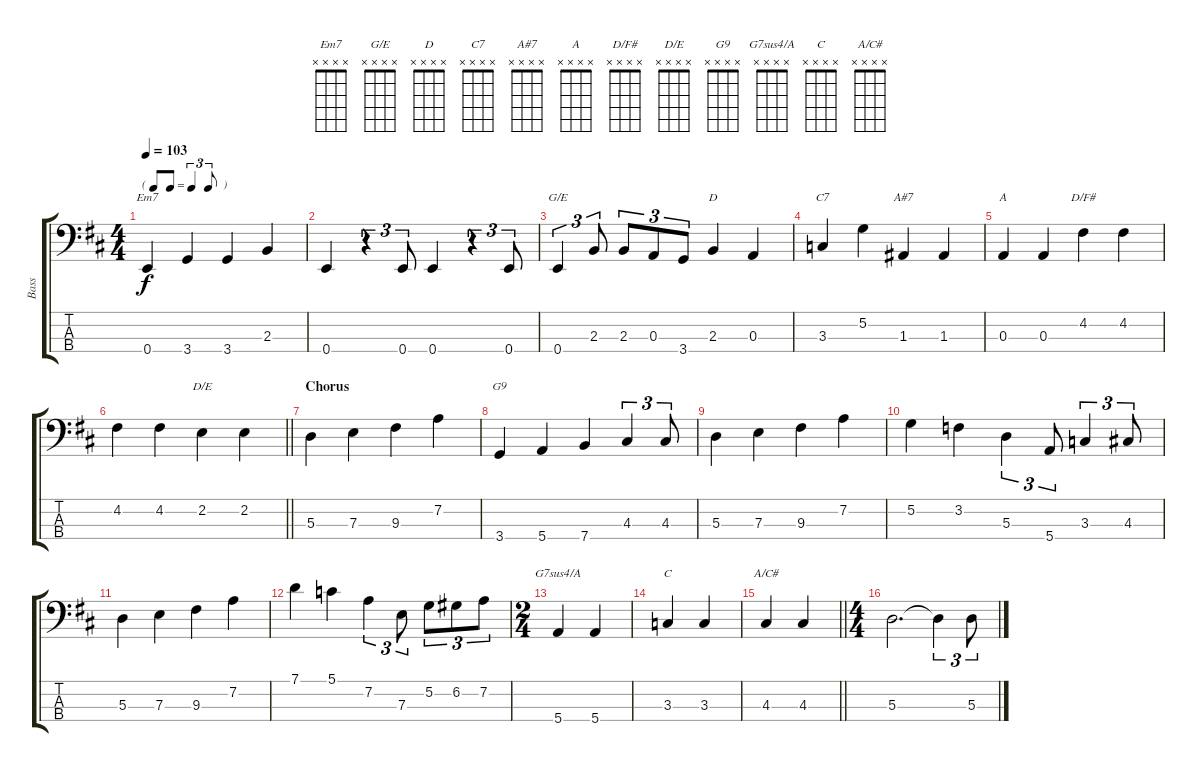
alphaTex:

\track ("Bass" "Bass") {instrument electricbassfinger}
\staff {score tabs}
\tuning (G2 D2 A1 E1) {hide}
\chord ("Em7" x x x x)
\chord ("G/E" x x x x)
\chord ("D" x x x x)
\chord ("C7" x x x x)
\chord ("A#7" x x x x)
\chord ("A" x x x x)
\chord ("D/F#" x x x x)
\chord ("D/E" x x x x)
\chord ("G9" x x x x)
\chord ("G7sus4/A" x x x x)
\chord ("C" x x x x)
\chord ("A/C#" x x x x)
\ts (4 4)
\tf triplet8th
\tempo 103
\clef f4
\ks d
0.4.4{ch "Em7" dy f} 3.4.4 3.4.4 2.3.4 |
0.4.4 r.4{tu (3 2)} 0.4.8{tu (3 2)} 0.4.4 r.4{tu (3 2)} 0.4.8{tu (3 2)} |
0.4.4{tu (3 2) ch "G/E"} 2.3.8{tu (3 2)} 2.3.8{tu (3 2)} 0.3.8{tu (3 2)} 3.4.8{tu (3 2)} 2.3.4{ch "D"} 0.3.4 |
3.3.4{ch "C7"} 5.2.4 1.3.4{ch "A#7"} 1.3.4 |
0.3.4{ch "A"} 0.3.4 4.2.4{ch "D/F#"} 4.2.4 |
\barLineRight lightlight
4.2.4 4.2.4 2.2.4{ch "D/E"} 2.2.4 |
\section ("" "Chorus")
5.3.4 7.3.4 9.3.4 7.2.4 |
3.4.4{ch "G9"} 5.4.4 7.4.4 4.3.4{tu (3 2)} 4.3.8{tu (3 2)} |
5.3.4 7.3.4 9.3.4 7.2.4 |
5.2.4 3.2.4 5.3.4{tu (3 2)} 5.4.8{tu (3 2)} 3.3.4{tu (3 2)} 4.3.8{tu (3 2)} |
5.3.4 7.3.4 9.3.4 7.2.4 |
7.1.4 5.1.4 7.2.4{tu (3 2)} 7.3.8{tu (3 2)} 5.2.8{tu (3 2)} 6.2.8{tu (3 2)} 7.2.8{tu (3 2)} |
\ts (2 4)
5.4.4{ch "G7sus4/A"} 5.4.4 |
3.3.4{ch "C"} 3.3.4 |
\barLineRight lightlight
4.3.4{ch "A/C#"} 4.3.4 |
\ts (4 4)
5.3.2{d} 5.3{t}.4{tu (3 2)} 5.3.8{tu (3 2)}
